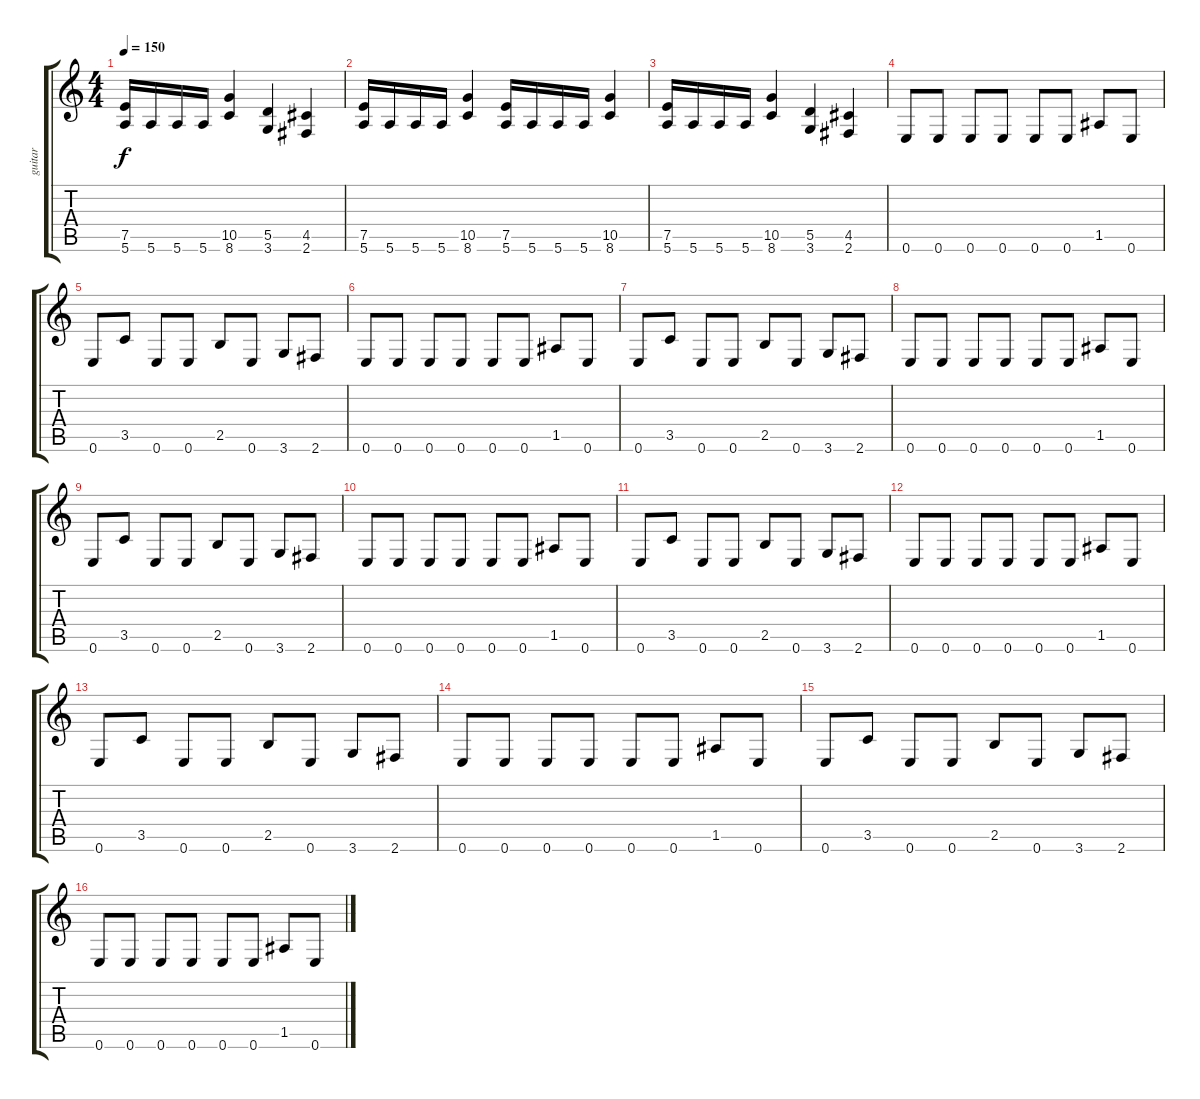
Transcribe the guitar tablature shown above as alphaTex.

\track ("guitar" "guitar") {instrument distortionguitar}
\staff {score tabs}
\tuning (E4 B3 G3 D3 A2 E2) {hide}
\ts (4 4)
\tempo 150
\clef g2
\ks c
(7.5 5.6).16{dy f} 5.6.16 5.6.16 5.6.16 (10.5 8.6).4 (5.5 3.6).4 (4.5 2.6).4 |
(7.5 5.6).16 5.6.16 5.6.16 5.6.16 (10.5 8.6).4 (7.5 5.6).16 5.6.16 5.6.16 5.6.16 (10.5 8.6).4 |
(7.5 5.6).16 5.6.16 5.6.16 5.6.16 (10.5 8.6).4 (5.5 3.6).4 (4.5 2.6).4 |
0.6.8 0.6.8 0.6.8 0.6.8 0.6.8 0.6.8 1.5.8 0.6.8 |
0.6.8 3.5.8 0.6.8 0.6.8 2.5.8 0.6.8 3.6.8 2.6.8 |
0.6.8 0.6.8 0.6.8 0.6.8 0.6.8 0.6.8 1.5.8 0.6.8 |
0.6.8 3.5.8 0.6.8 0.6.8 2.5.8 0.6.8 3.6.8 2.6.8 |
0.6.8 0.6.8 0.6.8 0.6.8 0.6.8 0.6.8 1.5.8 0.6.8 |
0.6.8 3.5.8 0.6.8 0.6.8 2.5.8 0.6.8 3.6.8 2.6.8 |
0.6.8 0.6.8 0.6.8 0.6.8 0.6.8 0.6.8 1.5.8 0.6.8 |
0.6.8 3.5.8 0.6.8 0.6.8 2.5.8 0.6.8 3.6.8 2.6.8 |
0.6.8 0.6.8 0.6.8 0.6.8 0.6.8 0.6.8 1.5.8 0.6.8 |
0.6.8 3.5.8 0.6.8 0.6.8 2.5.8 0.6.8 3.6.8 2.6.8 |
0.6.8 0.6.8 0.6.8 0.6.8 0.6.8 0.6.8 1.5.8 0.6.8 |
0.6.8 3.5.8 0.6.8 0.6.8 2.5.8 0.6.8 3.6.8 2.6.8 |
0.6.8 0.6.8 0.6.8 0.6.8 0.6.8 0.6.8 1.5.8 0.6.8
